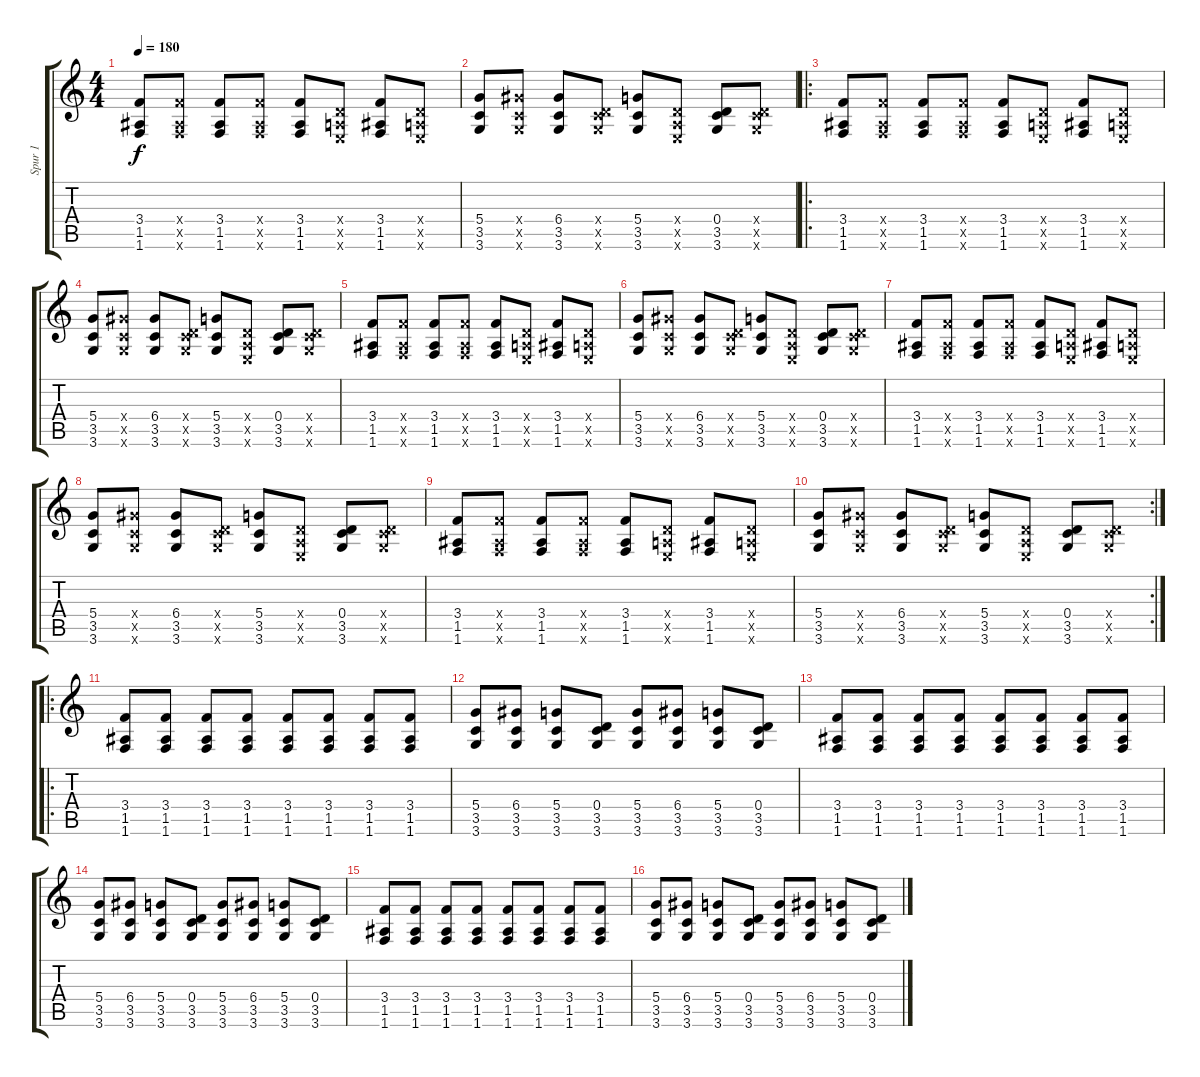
\track ("Spur 1" "Spur 1") {instrument electricguitarclean}
\staff {score tabs}
\tuning (E4 B3 G3 D3 A2 E2) {hide}
\ts (4 4)
\tempo 180
\clef g2
\ks c
(3.4 1.5 1.6).8{dy f} (3.4{x} 1.5{x} 1.6{x}).8 (3.4 1.5 1.6).8 (3.4{x} 1.5{x} 1.6{x}).8 (3.4 1.5 1.6).8 (0.4{x} 0.5{x} 0.6{x}).8 (3.4 1.5 1.6).8 (0.4{x} 0.5{x} 0.6{x}).8 |
(5.4 3.5 3.6).8 (6.4{x} 3.5{x} 3.6{x}).8 (6.4 3.5 3.6).8 (0.4{x} 3.5{x} 3.6{x}).8 (5.4 3.5 3.6).8 (0.4{x} 0.5{x} 0.6{x}).8 (0.4 3.5 3.6).8 (0.4{x} 3.5{x} 3.6{x}).8 |
\ro
(3.4 1.5 1.6).8 (3.4{x} 1.5{x} 1.6{x}).8 (3.4 1.5 1.6).8 (3.4{x} 1.5{x} 1.6{x}).8 (3.4 1.5 1.6).8 (0.4{x} 0.5{x} 0.6{x}).8 (3.4 1.5 1.6).8 (0.4{x} 0.5{x} 0.6{x}).8 |
(5.4 3.5 3.6).8 (6.4{x} 3.5{x} 3.6{x}).8 (6.4 3.5 3.6).8 (0.4{x} 3.5{x} 3.6{x}).8 (5.4 3.5 3.6).8 (0.4{x} 0.5{x} 0.6{x}).8 (0.4 3.5 3.6).8 (0.4{x} 3.5{x} 3.6{x}).8 |
(3.4 1.5 1.6).8 (3.4{x} 1.5{x} 1.6{x}).8 (3.4 1.5 1.6).8 (3.4{x} 1.5{x} 1.6{x}).8 (3.4 1.5 1.6).8 (0.4{x} 0.5{x} 0.6{x}).8 (3.4 1.5 1.6).8 (0.4{x} 0.5{x} 0.6{x}).8 |
(5.4 3.5 3.6).8 (6.4{x} 3.5{x} 3.6{x}).8 (6.4 3.5 3.6).8 (0.4{x} 3.5{x} 3.6{x}).8 (5.4 3.5 3.6).8 (0.4{x} 0.5{x} 0.6{x}).8 (0.4 3.5 3.6).8 (0.4{x} 3.5{x} 3.6{x}).8 |
(3.4 1.5 1.6).8 (3.4{x} 1.5{x} 1.6{x}).8 (3.4 1.5 1.6).8 (3.4{x} 1.5{x} 1.6{x}).8 (3.4 1.5 1.6).8 (0.4{x} 0.5{x} 0.6{x}).8 (3.4 1.5 1.6).8 (0.4{x} 0.5{x} 0.6{x}).8 |
(5.4 3.5 3.6).8 (6.4{x} 3.5{x} 3.6{x}).8 (6.4 3.5 3.6).8 (0.4{x} 3.5{x} 3.6{x}).8 (5.4 3.5 3.6).8 (0.4{x} 0.5{x} 0.6{x}).8 (0.4 3.5 3.6).8 (0.4{x} 3.5{x} 3.6{x}).8 |
(3.4 1.5 1.6).8 (3.4{x} 1.5{x} 1.6{x}).8 (3.4 1.5 1.6).8 (3.4{x} 1.5{x} 1.6{x}).8 (3.4 1.5 1.6).8 (0.4{x} 0.5{x} 0.6{x}).8 (3.4 1.5 1.6).8 (0.4{x} 0.5{x} 0.6{x}).8 |
\rc 2
(5.4 3.5 3.6).8 (6.4{x} 3.5{x} 3.6{x}).8 (6.4 3.5 3.6).8 (0.4{x} 3.5{x} 3.6{x}).8 (5.4 3.5 3.6).8 (0.4{x} 0.5{x} 0.6{x}).8 (0.4 3.5 3.6).8 (0.4{x} 3.5{x} 3.6{x}).8 |
\ro
(3.4 1.5 1.6).8 (3.4 1.5 1.6).8 (3.4 1.5 1.6).8 (3.4 1.5 1.6).8 (3.4 1.5 1.6).8 (3.4 1.5 1.6).8 (3.4 1.5 1.6).8 (3.4 1.5 1.6).8 |
(5.4 3.5 3.6).8 (6.4 3.5 3.6).8 (5.4 3.5 3.6).8 (0.4 3.5 3.6).8 (5.4 3.5 3.6).8 (6.4 3.5 3.6).8 (5.4 3.5 3.6).8 (0.4 3.5 3.6).8 |
(3.4 1.5 1.6).8 (3.4 1.5 1.6).8 (3.4 1.5 1.6).8 (3.4 1.5 1.6).8 (3.4 1.5 1.6).8 (3.4 1.5 1.6).8 (3.4 1.5 1.6).8 (3.4 1.5 1.6).8 |
(5.4 3.5 3.6).8 (6.4 3.5 3.6).8 (5.4 3.5 3.6).8 (0.4 3.5 3.6).8 (5.4 3.5 3.6).8 (6.4 3.5 3.6).8 (5.4 3.5 3.6).8 (0.4 3.5 3.6).8 |
(3.4 1.5 1.6).8 (3.4 1.5 1.6).8 (3.4 1.5 1.6).8 (3.4 1.5 1.6).8 (3.4 1.5 1.6).8 (3.4 1.5 1.6).8 (3.4 1.5 1.6).8 (3.4 1.5 1.6).8 |
(5.4 3.5 3.6).8 (6.4 3.5 3.6).8 (5.4 3.5 3.6).8 (0.4 3.5 3.6).8 (5.4 3.5 3.6).8 (6.4 3.5 3.6).8 (5.4 3.5 3.6).8 (0.4 3.5 3.6).8
